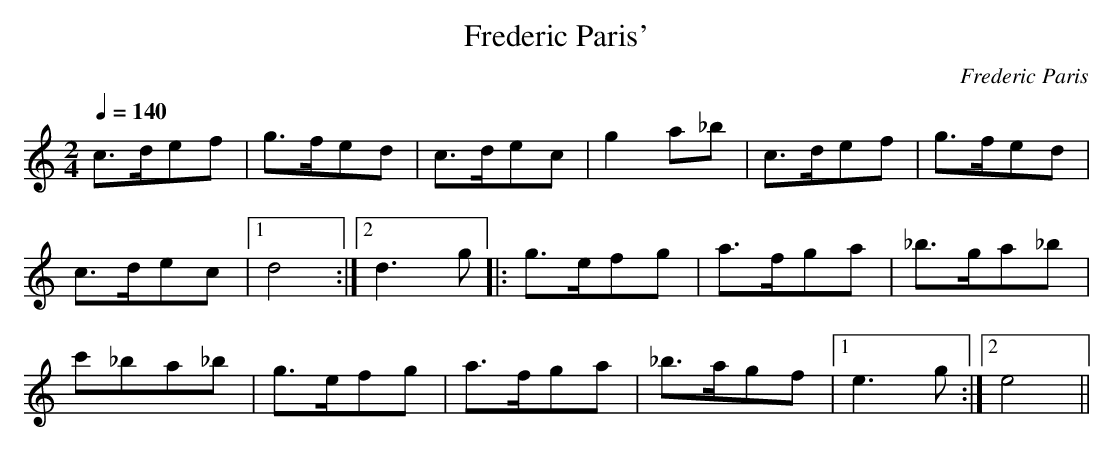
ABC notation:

X:1
T:Frederic Paris'
M:2/4
L:1/8
Q:1/4=140
C:Frederic Paris
K:C
c>def | g>fed | c>dec | g2a_b | c>def | g>fed |
c>dec |1 d4 :|2 d3g |: g>efg | a>fga | _b>ga_b |
c'_ba_b | g>efg | a>fga | _b>agf |1 e3g :|2 e4 ||
